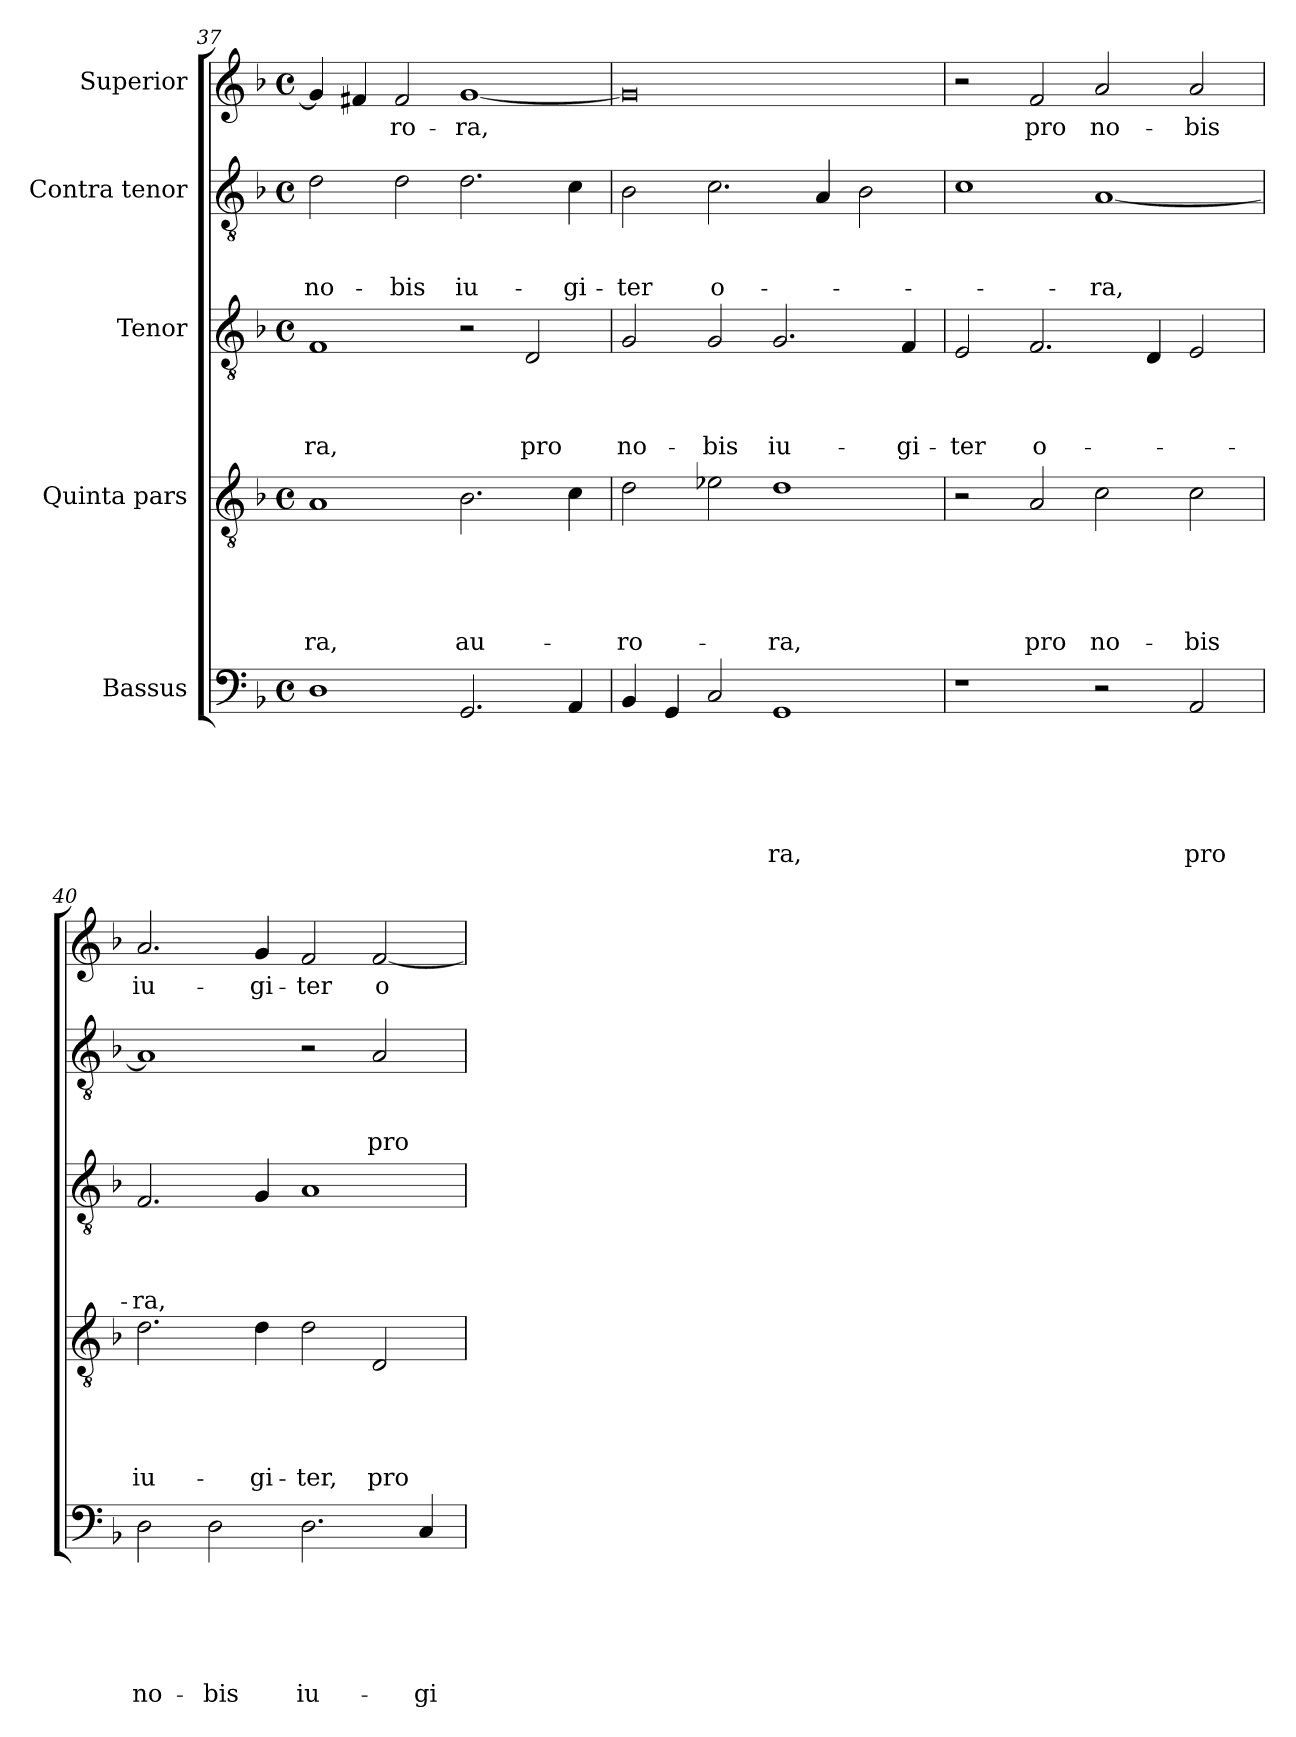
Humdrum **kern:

**kern	**text	**text	**text	**text	**text	**text	**kern	**text	**text	**text	**text	**text	**kern	**text	**text	**text	**text	**kern	**text	**text	**text	**kern	**text
*part5	*part5	*part5	*part5	*part5	*part5	*part5	*part4	*part4	*part4	*part4	*part4	*part4	*part3	*part3	*part3	*part3	*part3	*part2	*part2	*part2	*part2	*part1	*part1
*staff5	*staff5	*staff5	*staff5	*staff5	*staff5	*staff5	*staff4	*staff4	*staff4	*staff4	*staff4	*staff4	*staff3	*staff3	*staff3	*staff3	*staff3	*staff2	*staff2	*staff2	*staff2	*staff1	*staff1
*I"Bassus	*	*	*	*	*	*	*I"Quinta pars	*	*	*	*	*	*I"Tenor	*	*	*	*	*I"Contra tenor	*	*	*	*I"Superior	*
*clefF4	*	*	*	*	*	*	*clefGv2	*	*	*	*	*	*clefGv2	*	*	*	*	*clefGv2	*	*	*	*clefG2	*
*k[b-]	*	*	*	*	*	*	*k[b-]	*	*	*	*	*	*k[b-]	*	*	*	*	*k[b-]	*	*	*	*k[b-]	*
*F:	*	*	*	*	*	*	*F:	*	*	*	*	*	*F:	*	*	*	*	*F:	*	*	*	*F:	*
*M4/4	*	*	*	*	*	*	*M4/4	*	*	*	*	*	*M4/4	*	*	*	*	*M4/4	*	*	*	*M4/4	*
*met(c)	*	*	*	*	*	*	*met(c)	*	*	*	*	*	*met(c)	*	*	*	*	*met(c)	*	*	*	*met(c)	*
=37	=37	=37	=37	=37	=37	=37	=37	=37	=37	=37	=37	=37	=37	=37	=37	=37	=37	=37	=37	=37	=37	=37	=37
!	!	!	!	!	!	!	!	!	!	!	!	!LO:LY:b	!	!	!	!	!LO:LY:b	!	!	!	!LO:LY:b	!	!
1D	.	.	.	.	.	.	1A	.	.	.	.	-ra,	1F	.	.	.	-ra,	2d\	.	.	no-	4g/]	.
.	.	.	.	.	.	.	.	.	.	.	.	.	.	.	.	.	.	.	.	.	.	4f#X/	.
!	!	!	!	!	!	!	!	!	!	!	!	!	!	!	!	!	!	!	!	!	!LO:LY:b	!	!LO:LY:b
.	.	.	.	.	.	.	.	.	.	.	.	.	.	.	.	.	.	2d\	.	.	-bis	2f#/	-ro-
!	!	!	!	!	!	!	!	!	!	!	!	!LO:LY:b	!	!	!	!	!	!	!	!	!LO:LY:b	!	!LO:LY:b
2.GG/	.	.	.	.	.	.	2.B-\	.	.	.	.	au-	2r	.	.	.	.	2.d\	.	.	iu-	[<1g	-ra,
!	!	!	!	!	!	!	!	!	!	!	!	!	!	!	!	!	!LO:LY:b	!	!	!	!	!	!
.	.	.	.	.	.	.	.	.	.	.	.	.	2D/	.	.	.	pro	.	.	.	.	.	.
!	!	!	!	!	!	!	!	!	!	!	!	!	!	!	!	!	!	!	!	!	!LO:LY:b	!	!
4AA/	.	.	.	.	.	.	4c\	.	.	.	.	.	.	.	.	.	.	4c\	.	.	-gi-	.	.
=38	=38	=38	=38	=38	=38	=38	=38	=38	=38	=38	=38	=38	=38	=38	=38	=38	=38	=38	=38	=38	=38	=38	=38
!	!	!	!	!	!	!	!	!	!	!	!	!LO:LY:b	!	!	!	!	!LO:LY:b	!	!	!	!LO:LY:b	!	!
4BB-/	.	.	.	.	.	.	2d\	.	.	.	.	-ro-	2G/	.	.	.	no-	2B-\	.	.	-ter	0g]	.
4GG/	.	.	.	.	.	.	.	.	.	.	.	.	.	.	.	.	.	.	.	.	.	.	.
!	!	!	!	!	!	!	!	!	!	!	!	!	!	!	!	!	!LO:LY:b	!	!	!	!LO:LY:b	!	!
2C/	.	.	.	.	.	.	2e-X\	.	.	.	.	.	2G/	.	.	.	-bis	2.c\	.	.	o-	.	.
!	!	!	!	!	!	!LO:LY:b	!	!	!	!	!	!LO:LY:b	!	!	!	!	!LO:LY:b	!	!	!	!	!	!
1GG	.	.	.	.	.	-ra,	1d	.	.	.	.	-ra,	2.G/	.	.	.	iu-	.	.	.	.	.	.
.	.	.	.	.	.	.	.	.	.	.	.	.	.	.	.	.	.	4A/	.	.	.	.	.
.	.	.	.	.	.	.	.	.	.	.	.	.	.	.	.	.	.	2B-\	.	.	.	.	.
!	!	!	!	!	!	!	!	!	!	!	!	!	!	!	!	!	!LO:LY:b	!	!	!	!	!	!
.	.	.	.	.	.	.	.	.	.	.	.	.	4F/	.	.	.	-gi-	.	.	.	.	.	.
=39	=39	=39	=39	=39	=39	=39	=39	=39	=39	=39	=39	=39	=39	=39	=39	=39	=39	=39	=39	=39	=39	=39	=39
!	!	!	!	!	!	!	!	!	!	!	!	!	!	!	!	!	!LO:LY:b	!	!	!	!	!	!
*	*	*	*	*	*	*	*	*	*	*	*	*	*^	*	*	*	*	*	*	*	*	*	*
1r	.	.	.	.	.	.	2r	.	.	.	.	.	2E/	32ryy	.	.	.	-ter	1c	.	.	.	2r	.
.	.	.	.	.	.	.	.	.	.	.	.	.	.	1ryy	.	.	.	.	.	.	.	.	.	.
!	!	!	!	!	!	!	!	!	!	!	!	!LO:LY:b	!	!	!	!	!	!LO:LY:b	!	!	!	!	!	!LO:LY:b
.	.	.	.	.	.	.	2A/	.	.	.	.	pro	2.F/	.	.	.	.	o-	.	.	.	.	2f/	pro
!	!	!	!	!	!	!	!	!	!	!	!	!LO:LY:b	!	!	!	!	!	!	!	!	!	!LO:LY:b	!	!LO:LY:b
2r	.	.	.	.	.	.	2c\	.	.	.	.	no-	.	.	.	.	.	.	[>1A	.	.	-ra,	2a/	no-
.	.	.	.	.	.	.	.	.	.	.	.	.	.	2ryy	.	.	.	.	.	.	.	.	.	.
.	.	.	.	.	.	.	.	.	.	.	.	.	4D/	.	.	.	.	.	.	.	.	.	.	.
!	!	!	!	!	!	!LO:LY:b	!	!	!	!	!	!LO:LY:b	!	!	!	!	!	!	!	!	!	!	!	!LO:LY:b
2AA/	.	.	.	.	.	pro	2c\	.	.	.	.	-bis	2E/	.	.	.	.	.	.	.	.	.	2a/	-bis
.	.	.	.	.	.	.	.	.	.	.	.	.	.	4...ryy	.	.	.	.	.	.	.	.	.	.
!!LO:PB:g=z
=40	=40	=40	=40	=40	=40	=40	=40	=40	=40	=40	=40	=40	=40	=40	=40	=40	=40	=40	=40	=40	=40	=40	=40	=40
!	!	!	!	!	!	!LO:LY:b	!	!	!	!	!	!LO:LY:b	!	!	!	!	!	!LO:LY:b	!	!	!	!	!	!LO:LY:b
*	*	*	*	*	*	*	*	*	*	*	*	*	*v	*v	*	*	*	*	*	*	*	*	*	*
2D\	.	.	.	.	.	no-	2.d\	.	.	.	.	iu-	2.F/	.	.	.	-ra,	1A]	.	.	.	2.a/	iu-
!	!	!	!	!	!	!LO:LY:b	!	!	!	!	!	!	!	!	!	!	!	!	!	!	!	!	!
2D\	.	.	.	.	.	-bis	.	.	.	.	.	.	.	.	.	.	.	.	.	.	.	.	.
!	!	!	!	!	!	!	!	!	!	!	!	!LO:LY:b	!	!	!	!	!	!	!	!	!	!	!LO:LY:b
.	.	.	.	.	.	.	4d\	.	.	.	.	-gi-	4G/	.	.	.	.	.	.	.	.	4g/	-gi-
!	!	!	!	!	!	!LO:LY:b	!	!	!	!	!	!LO:LY:b	!	!	!	!	!	!	!	!	!	!	!LO:LY:b
2.D\	.	.	.	.	.	iu-	2d\	.	.	.	.	-ter,	1A	.	.	.	.	2r	.	.	.	2f/	-ter
!	!	!	!	!	!	!	!	!	!	!	!	!LO:LY:b	!	!	!	!	!	!	!	!	!LO:LY:b	!	!LO:LY:b
.	.	.	.	.	.	.	2D/	.	.	.	.	pro	.	.	.	.	.	2A/	.	.	pro	[<2f/	o-
!	!	!	!	!	!	!LO:LY:b	!	!	!	!	!	!	!	!	!	!	!	!	!	!	!	!	!
4C/	.	.	.	.	.	-gi-	.	.	.	.	.	.	.	.	.	.	.	.	.	.	.	.	.
=	=	=	=	=	=	=	=	=	=	=	=	=	=	=	=	=	=	=	=	=	=	=	=
*-	*-	*-	*-	*-	*-	*-	*-	*-	*-	*-	*-	*-	*-	*-	*-	*-	*-	*-	*-	*-	*-	*-	*-
